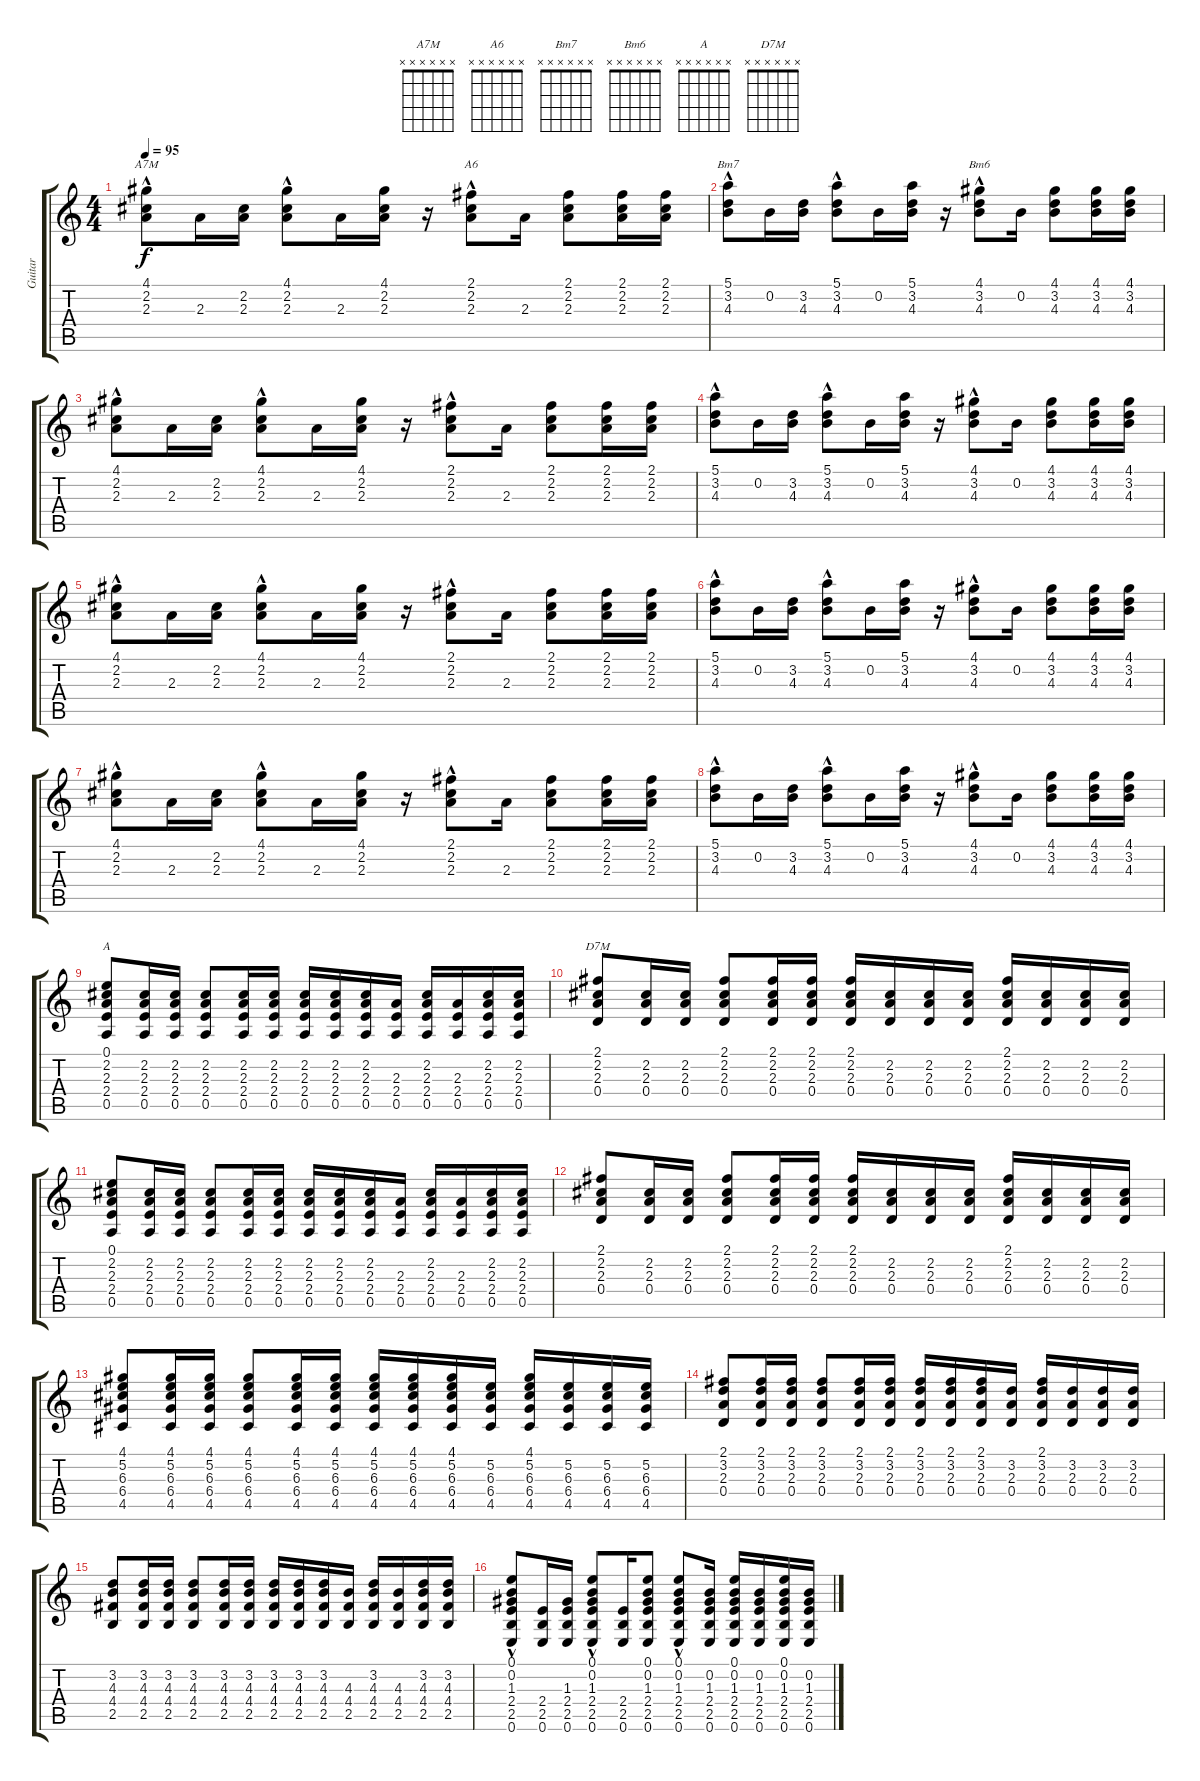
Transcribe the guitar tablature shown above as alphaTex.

\track ("Guitar" "Guitar") {instrument electricguitarjazz}
\staff {score tabs}
\tuning (E4 B3 G3 D3 A2 E2) {hide}
\chord ("A7M" x x x x x x) {firstfret 0}
\chord ("A6" x x x x x x) {firstfret 0}
\chord ("Bm7" x x x x x x) {firstfret 0}
\chord ("Bm6" x x x x x x) {firstfret 0}
\chord ("A" x x x x x x) {firstfret 0}
\chord ("D7M" x x x x x x) {firstfret 0}
\ts (4 4)
\tempo 95
\clef g2
\ks c
(4.1 2.2{hac} 2.3).8{ch "A7M" dy f instrument electricguitarjazz} 2.3.16 (2.2 2.3).16 (4.1{hac} 2.2{hac} 2.3).8 2.3.16 (4.1 2.2 2.3).16 r.16 (2.1{hac} 2.2{hac} 2.3).8{ch "A6"} 2.3.16 (2.1 2.2 2.3).8 (2.1 2.2 2.3).16 (2.1 2.2 2.3).16 |
(5.1 3.2{hac} 4.3).8{ch "Bm7"} 0.2.16 (3.2 4.3).16 (5.1{hac} 3.2{hac} 4.3).8 0.2.16 (5.1 3.2 4.3).16 r.16 (4.1{hac} 3.2{hac} 4.3).8{ch "Bm6"} 0.2.16 (4.1 3.2 4.3).8 (4.1 3.2 4.3).16 (4.1 3.2 4.3).16 |
(4.1 2.2{hac} 2.3).8 2.3.16 (2.2 2.3).16 (4.1{hac} 2.2{hac} 2.3).8 2.3.16 (4.1 2.2 2.3).16 r.16 (2.1{hac} 2.2{hac} 2.3).8 2.3.16 (2.1 2.2 2.3).8 (2.1 2.2 2.3).16 (2.1 2.2 2.3).16 |
(5.1 3.2{hac} 4.3).8 0.2.16 (3.2 4.3).16 (5.1{hac} 3.2{hac} 4.3).8 0.2.16 (5.1 3.2 4.3).16 r.16 (4.1{hac} 3.2{hac} 4.3).8 0.2.16 (4.1 3.2 4.3).8 (4.1 3.2 4.3).16 (4.1 3.2 4.3).16 |
(4.1 2.2{hac} 2.3).8 2.3.16 (2.2 2.3).16 (4.1{hac} 2.2{hac} 2.3).8 2.3.16 (4.1 2.2 2.3).16 r.16 (2.1{hac} 2.2{hac} 2.3).8 2.3.16 (2.1 2.2 2.3).8 (2.1 2.2 2.3).16 (2.1 2.2 2.3).16 |
(5.1 3.2{hac} 4.3).8 0.2.16 (3.2 4.3).16 (5.1{hac} 3.2{hac} 4.3).8 0.2.16 (5.1 3.2 4.3).16 r.16 (4.1{hac} 3.2{hac} 4.3).8 0.2.16 (4.1 3.2 4.3).8 (4.1 3.2 4.3).16 (4.1 3.2 4.3).16 |
(4.1 2.2{hac} 2.3).8 2.3.16 (2.2 2.3).16 (4.1{hac} 2.2{hac} 2.3).8 2.3.16 (4.1 2.2 2.3).16 r.16 (2.1{hac} 2.2{hac} 2.3).8 2.3.16 (2.1 2.2 2.3).8 (2.1 2.2 2.3).16 (2.1 2.2 2.3).16 |
(5.1 3.2{hac} 4.3).8 0.2.16 (3.2 4.3).16 (5.1{hac} 3.2{hac} 4.3).8 0.2.16 (5.1 3.2 4.3).16 r.16 (4.1{hac} 3.2{hac} 4.3).8 0.2.16 (4.1 3.2 4.3).8 (4.1 3.2 4.3).16 (4.1 3.2 4.3).16 |
(0.1 2.2 2.3 2.4 0.5).8{ch "A"} (2.2 2.3 2.4 0.5).16 (2.2 2.3 2.4 0.5).16 (2.2 2.3 2.4 0.5).8 (2.2 2.3 2.4 0.5).16 (2.2 2.3 2.4 0.5).16 (2.2 2.3 2.4 0.5).16 (2.2 2.3 2.4 0.5).16 (2.2 2.3 2.4 0.5).16 (2.3 2.4 0.5).16 (2.2 2.3 2.4 0.5).16 (2.3 2.4 0.5).16 (2.2 2.3 2.4 0.5).16 (2.2 2.3 2.4 0.5).16 |
(2.1 2.2 2.3 0.4).8{ch "D7M"} (2.2 2.3 0.4).16 (2.2 2.3 0.4).16 (2.1 2.2 2.3 0.4).8 (2.1 2.2 2.3 0.4).16 (2.1 2.2 2.3 0.4).16 (2.1 2.2 2.3 0.4).16 (2.2 2.3 0.4).16 (2.2 2.3 0.4).16 (2.2 2.3 0.4).16 (2.1 2.2 2.3 0.4).16 (2.2 2.3 0.4).16 (2.2 2.3 0.4).16 (2.2 2.3 0.4).16 |
(0.1 2.2 2.3 2.4 0.5).8 (2.2 2.3 2.4 0.5).16 (2.2 2.3 2.4 0.5).16 (2.2 2.3 2.4 0.5).8 (2.2 2.3 2.4 0.5).16 (2.2 2.3 2.4 0.5).16 (2.2 2.3 2.4 0.5).16 (2.2 2.3 2.4 0.5).16 (2.2 2.3 2.4 0.5).16 (2.3 2.4 0.5).16 (2.2 2.3 2.4 0.5).16 (2.3 2.4 0.5).16 (2.2 2.3 2.4 0.5).16 (2.2 2.3 2.4 0.5).16 |
(2.1 2.2 2.3 0.4).8 (2.2 2.3 0.4).16 (2.2 2.3 0.4).16 (2.1 2.2 2.3 0.4).8 (2.1 2.2 2.3 0.4).16 (2.1 2.2 2.3 0.4).16 (2.1 2.2 2.3 0.4).16 (2.2 2.3 0.4).16 (2.2 2.3 0.4).16 (2.2 2.3 0.4).16 (2.1 2.2 2.3 0.4).16 (2.2 2.3 0.4).16 (2.2 2.3 0.4).16 (2.2 2.3 0.4).16 |
(4.1 5.2 6.3 6.4 4.5).8 (4.1 5.2 6.3 6.4 4.5).16 (4.1 5.2 6.3 6.4 4.5).16 (4.1 5.2 6.3 6.4 4.5).8 (4.1 5.2 6.3 6.4 4.5).16 (4.1 5.2 6.3 6.4 4.5).16 (4.1 5.2 6.3 6.4 4.5).16 (4.1 5.2 6.3 6.4 4.5).16 (4.1 5.2 6.3 6.4 4.5).16 (5.2 6.3 6.4 4.5).16 (4.1 5.2 6.3 6.4 4.5).16 (5.2 6.3 6.4 4.5).16 (5.2 6.3 6.4 4.5).16 (5.2 6.3 6.4 4.5).16 |
(2.1 3.2 2.3 0.4).8 (2.1 3.2 2.3 0.4).16 (2.1 3.2 2.3 0.4).16 (2.1 3.2 2.3 0.4).8 (2.1 3.2 2.3 0.4).16 (2.1 3.2 2.3 0.4).16 (2.1 3.2 2.3 0.4).16 (2.1 3.2 2.3 0.4).16 (2.1 3.2 2.3 0.4).16 (3.2 2.3 0.4).16 (2.1 3.2 2.3 0.4).16 (3.2 2.3 0.4).16 (3.2 2.3 0.4).16 (3.2 2.3 0.4).16 |
(3.2 4.3 4.4 2.5).8 (3.2 4.3 4.4 2.5).16 (3.2 4.3 4.4 2.5).16 (3.2 4.3 4.4 2.5).8 (3.2 4.3 4.4 2.5).16 (3.2 4.3 4.4 2.5).16 (3.2 4.3 4.4 2.5).16 (3.2 4.3 4.4 2.5).16 (3.2 4.3 4.4 2.5).16 (4.3 4.4 2.5).16 (3.2 4.3 4.4 2.5).16 (4.3 4.4 2.5).16 (3.2 4.3 4.4 2.5).16 (3.2 4.3 4.4 2.5).16 |
(0.1 0.2 1.3{hac} 2.4 2.5 0.6).8 (2.4 2.5 0.6).16 (1.3 2.4 2.5 0.6).16 (0.1{hac} 0.2{hac} 1.3{hac} 2.4 2.5 0.6).8 (2.4 2.5 0.6).16 (0.1 0.2 1.3 2.4 2.5 0.6).8 (0.1{hac} 0.2 1.3 2.4 2.5 0.6).8 (0.2 1.3 2.4 2.5 0.6).16 (0.1 0.2 1.3 2.4 2.5 0.6).16 (0.2 1.3 2.4 2.5 0.6).16 (0.1 0.2 1.3 2.4 2.5 0.6).16 (0.2 1.3 2.4 2.5 0.6).16
